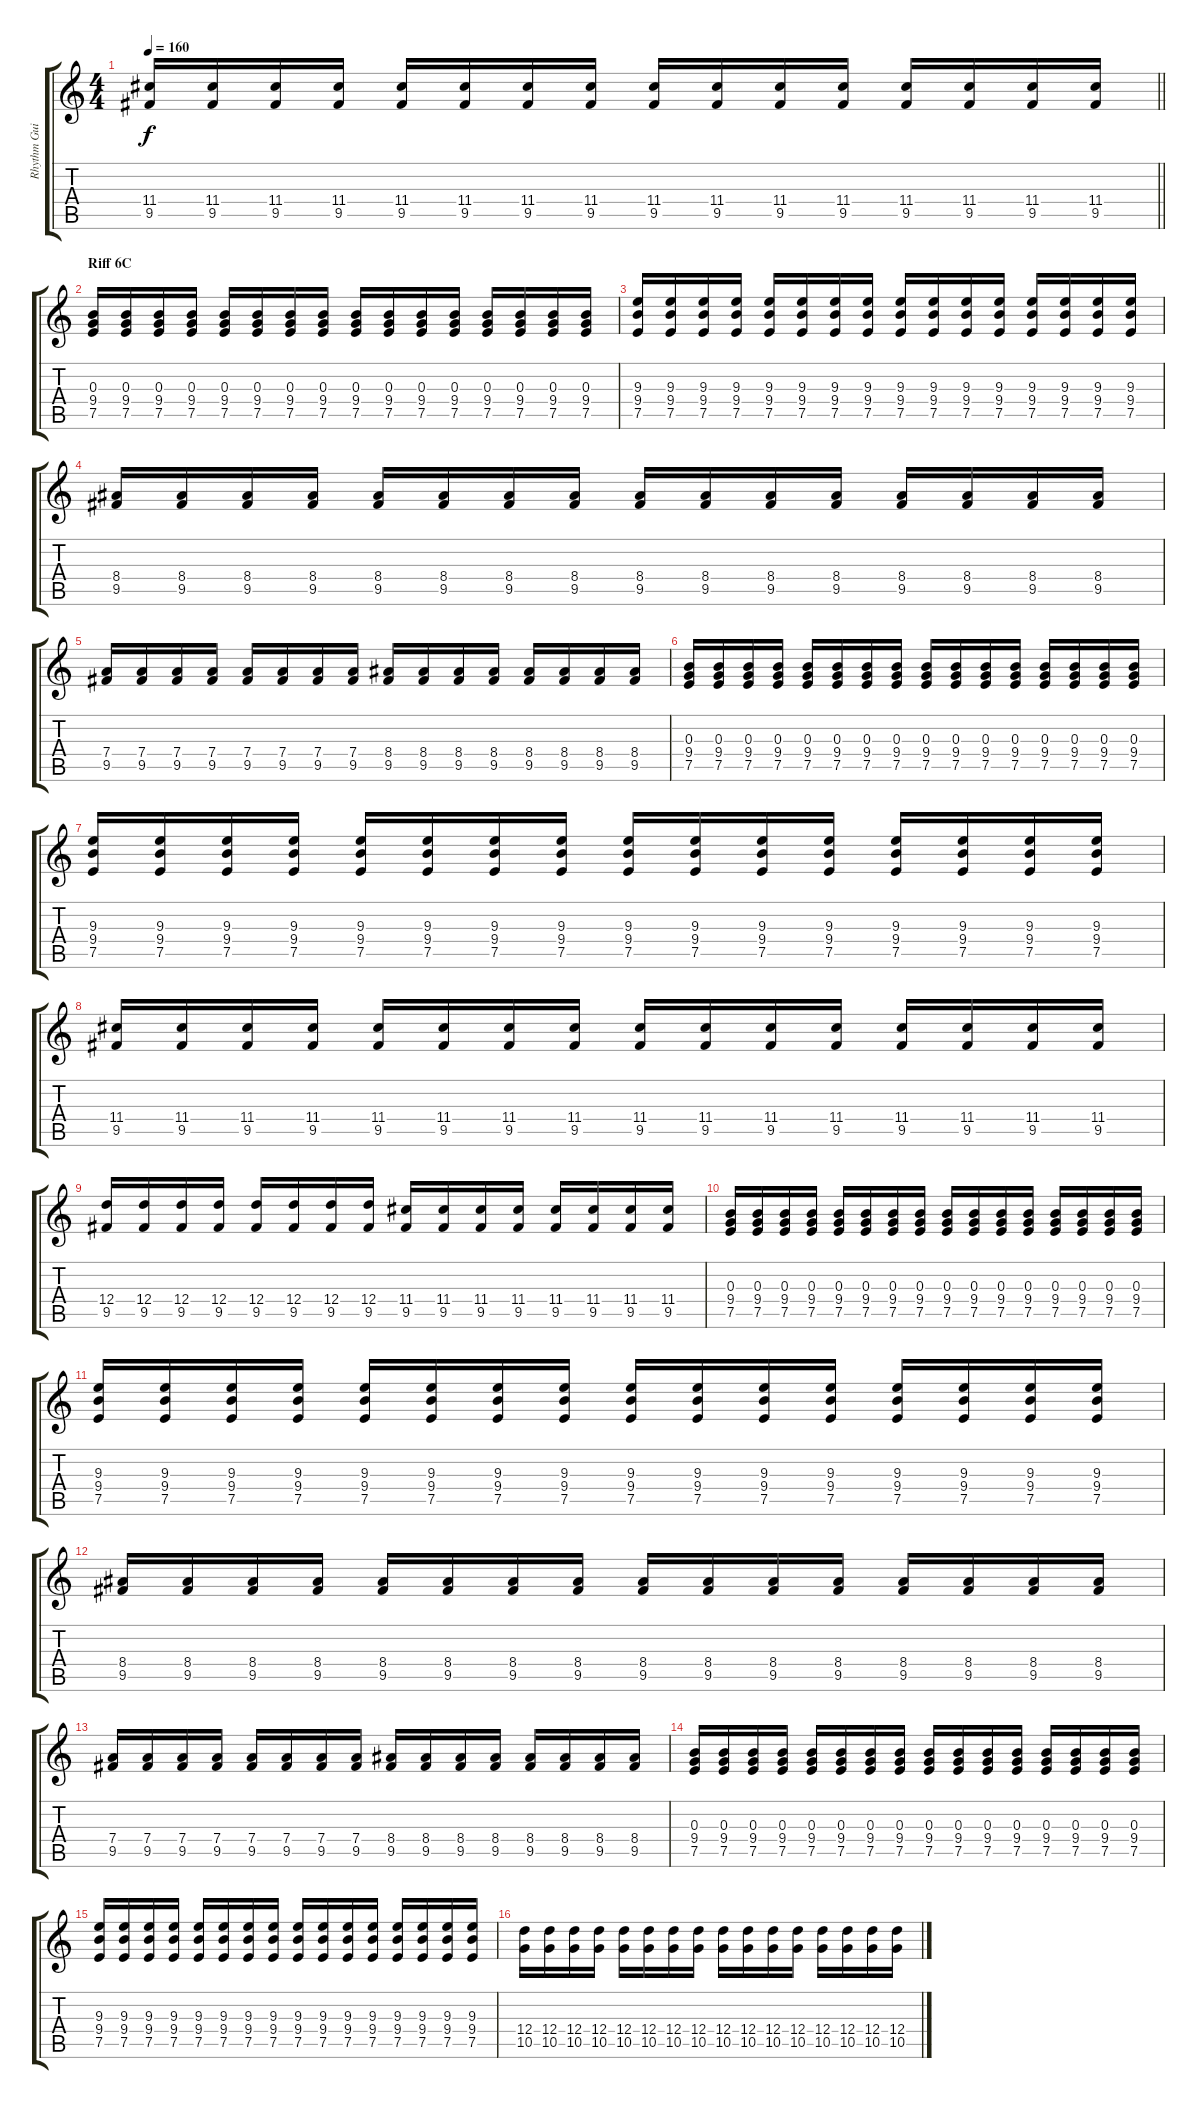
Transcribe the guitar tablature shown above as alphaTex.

\track ("Rhythm Guitar" "Rhythm Gui") {instrument overdrivenguitar}
\staff {score tabs}
\tuning (E4 B3 G3 D3 A2 E2) {hide}
\ts (4 4)
\tempo 160
\clef g2
\barLineRight lightlight
\ks c
(11.4 9.5).16{dy f} (11.4 9.5).16 (11.4 9.5).16 (11.4 9.5).16 (11.4 9.5).16 (11.4 9.5).16 (11.4 9.5).16 (11.4 9.5).16 (11.4 9.5).16 (11.4 9.5).16 (11.4 9.5).16 (11.4 9.5).16 (11.4 9.5).16 (11.4 9.5).16 (11.4 9.5).16 (11.4 9.5).16 |
\section ("" "Riff 6C")
(0.3 9.4 7.5).16 (0.3 9.4 7.5).16 (0.3 9.4 7.5).16 (0.3 9.4 7.5).16 (0.3 9.4 7.5).16 (0.3 9.4 7.5).16 (0.3 9.4 7.5).16 (0.3 9.4 7.5).16 (0.3 9.4 7.5).16 (0.3 9.4 7.5).16 (0.3 9.4 7.5).16 (0.3 9.4 7.5).16 (0.3 9.4 7.5).16 (0.3 9.4 7.5).16 (0.3 9.4 7.5).16 (0.3 9.4 7.5).16 |
(9.3 9.4 7.5).16 (9.3 9.4 7.5).16 (9.3 9.4 7.5).16 (9.3 9.4 7.5).16 (9.3 9.4 7.5).16 (9.3 9.4 7.5).16 (9.3 9.4 7.5).16 (9.3 9.4 7.5).16 (9.3 9.4 7.5).16 (9.3 9.4 7.5).16 (9.3 9.4 7.5).16 (9.3 9.4 7.5).16 (9.3 9.4 7.5).16 (9.3 9.4 7.5).16 (9.3 9.4 7.5).16 (9.3 9.4 7.5).16 |
(8.4 9.5).16 (8.4 9.5).16 (8.4 9.5).16 (8.4 9.5).16 (8.4 9.5).16 (8.4 9.5).16 (8.4 9.5).16 (8.4 9.5).16 (8.4 9.5).16 (8.4 9.5).16 (8.4 9.5).16 (8.4 9.5).16 (8.4 9.5).16 (8.4 9.5).16 (8.4 9.5).16 (8.4 9.5).16 |
(7.4 9.5).16 (7.4 9.5).16 (7.4 9.5).16 (7.4 9.5).16 (7.4 9.5).16 (7.4 9.5).16 (7.4 9.5).16 (7.4 9.5).16 (8.4 9.5).16 (8.4 9.5).16 (8.4 9.5).16 (8.4 9.5).16 (8.4 9.5).16 (8.4 9.5).16 (8.4 9.5).16 (8.4 9.5).16 |
(0.3 9.4 7.5).16 (0.3 9.4 7.5).16 (0.3 9.4 7.5).16 (0.3 9.4 7.5).16 (0.3 9.4 7.5).16 (0.3 9.4 7.5).16 (0.3 9.4 7.5).16 (0.3 9.4 7.5).16 (0.3 9.4 7.5).16 (0.3 9.4 7.5).16 (0.3 9.4 7.5).16 (0.3 9.4 7.5).16 (0.3 9.4 7.5).16 (0.3 9.4 7.5).16 (0.3 9.4 7.5).16 (0.3 9.4 7.5).16 |
(9.3 9.4 7.5).16 (9.3 9.4 7.5).16 (9.3 9.4 7.5).16 (9.3 9.4 7.5).16 (9.3 9.4 7.5).16 (9.3 9.4 7.5).16 (9.3 9.4 7.5).16 (9.3 9.4 7.5).16 (9.3 9.4 7.5).16 (9.3 9.4 7.5).16 (9.3 9.4 7.5).16 (9.3 9.4 7.5).16 (9.3 9.4 7.5).16 (9.3 9.4 7.5).16 (9.3 9.4 7.5).16 (9.3 9.4 7.5).16 |
(11.4 9.5).16 (11.4 9.5).16 (11.4 9.5).16 (11.4 9.5).16 (11.4 9.5).16 (11.4 9.5).16 (11.4 9.5).16 (11.4 9.5).16 (11.4 9.5).16 (11.4 9.5).16 (11.4 9.5).16 (11.4 9.5).16 (11.4 9.5).16 (11.4 9.5).16 (11.4 9.5).16 (11.4 9.5).16 |
(12.4 9.5).16 (12.4 9.5).16 (12.4 9.5).16 (12.4 9.5).16 (12.4 9.5).16 (12.4 9.5).16 (12.4 9.5).16 (12.4 9.5).16 (11.4 9.5).16 (11.4 9.5).16 (11.4 9.5).16 (11.4 9.5).16 (11.4 9.5).16 (11.4 9.5).16 (11.4 9.5).16 (11.4 9.5).16 |
(0.3 9.4 7.5).16 (0.3 9.4 7.5).16 (0.3 9.4 7.5).16 (0.3 9.4 7.5).16 (0.3 9.4 7.5).16 (0.3 9.4 7.5).16 (0.3 9.4 7.5).16 (0.3 9.4 7.5).16 (0.3 9.4 7.5).16 (0.3 9.4 7.5).16 (0.3 9.4 7.5).16 (0.3 9.4 7.5).16 (0.3 9.4 7.5).16 (0.3 9.4 7.5).16 (0.3 9.4 7.5).16 (0.3 9.4 7.5).16 |
(9.3 9.4 7.5).16 (9.3 9.4 7.5).16 (9.3 9.4 7.5).16 (9.3 9.4 7.5).16 (9.3 9.4 7.5).16 (9.3 9.4 7.5).16 (9.3 9.4 7.5).16 (9.3 9.4 7.5).16 (9.3 9.4 7.5).16 (9.3 9.4 7.5).16 (9.3 9.4 7.5).16 (9.3 9.4 7.5).16 (9.3 9.4 7.5).16 (9.3 9.4 7.5).16 (9.3 9.4 7.5).16 (9.3 9.4 7.5).16 |
(8.4 9.5).16 (8.4 9.5).16 (8.4 9.5).16 (8.4 9.5).16 (8.4 9.5).16 (8.4 9.5).16 (8.4 9.5).16 (8.4 9.5).16 (8.4 9.5).16 (8.4 9.5).16 (8.4 9.5).16 (8.4 9.5).16 (8.4 9.5).16 (8.4 9.5).16 (8.4 9.5).16 (8.4 9.5).16 |
(7.4 9.5).16 (7.4 9.5).16 (7.4 9.5).16 (7.4 9.5).16 (7.4 9.5).16 (7.4 9.5).16 (7.4 9.5).16 (7.4 9.5).16 (8.4 9.5).16 (8.4 9.5).16 (8.4 9.5).16 (8.4 9.5).16 (8.4 9.5).16 (8.4 9.5).16 (8.4 9.5).16 (8.4 9.5).16 |
(0.3 9.4 7.5).16 (0.3 9.4 7.5).16 (0.3 9.4 7.5).16 (0.3 9.4 7.5).16 (0.3 9.4 7.5).16 (0.3 9.4 7.5).16 (0.3 9.4 7.5).16 (0.3 9.4 7.5).16 (0.3 9.4 7.5).16 (0.3 9.4 7.5).16 (0.3 9.4 7.5).16 (0.3 9.4 7.5).16 (0.3 9.4 7.5).16 (0.3 9.4 7.5).16 (0.3 9.4 7.5).16 (0.3 9.4 7.5).16 |
(9.3 9.4 7.5).16 (9.3 9.4 7.5).16 (9.3 9.4 7.5).16 (9.3 9.4 7.5).16 (9.3 9.4 7.5).16 (9.3 9.4 7.5).16 (9.3 9.4 7.5).16 (9.3 9.4 7.5).16 (9.3 9.4 7.5).16 (9.3 9.4 7.5).16 (9.3 9.4 7.5).16 (9.3 9.4 7.5).16 (9.3 9.4 7.5).16 (9.3 9.4 7.5).16 (9.3 9.4 7.5).16 (9.3 9.4 7.5).16 |
(12.4 10.5).16 (12.4 10.5).16 (12.4 10.5).16 (12.4 10.5).16 (12.4 10.5).16 (12.4 10.5).16 (12.4 10.5).16 (12.4 10.5).16 (12.4 10.5).16 (12.4 10.5).16 (12.4 10.5).16 (12.4 10.5).16 (12.4 10.5).16 (12.4 10.5).16 (12.4 10.5).16 (12.4 10.5).16
